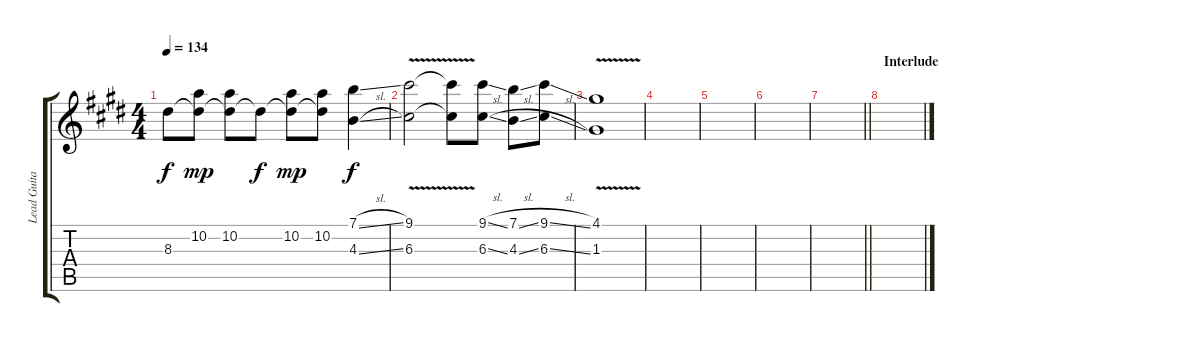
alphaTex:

\track ("Lead Guitar" "Lead Guita") {instrument overdrivenguitar}
\staff {score tabs}
\tuning (E4 B3 G3 D3 A2 E2) {hide}
\ts (4 4)
\tempo 134
\clef g2
\ks e
8.3{t}.8{dy f} (10.2 8.3{t}).8{dy mp} (10.2 8.3{t}).8 8.3{t}.8{dy f} (10.2 8.3{t}).8{dy mp} (10.2 8.3{t}).8 (7.1{sl} 4.3{sl}).4{dy f} |
(9.1{v} 6.3{v}).2 (9.1{t} 6.3{t}).8 (9.1{sl} 6.3{sl}).8 (7.1{sl} 4.3{sl}).8 (9.1{sl} 6.3{sl}).8 |
(4.1{v} 1.3{v}).1 |
|
|
|
\barLineRight lightlight
|
\section ("" "Interlude")
